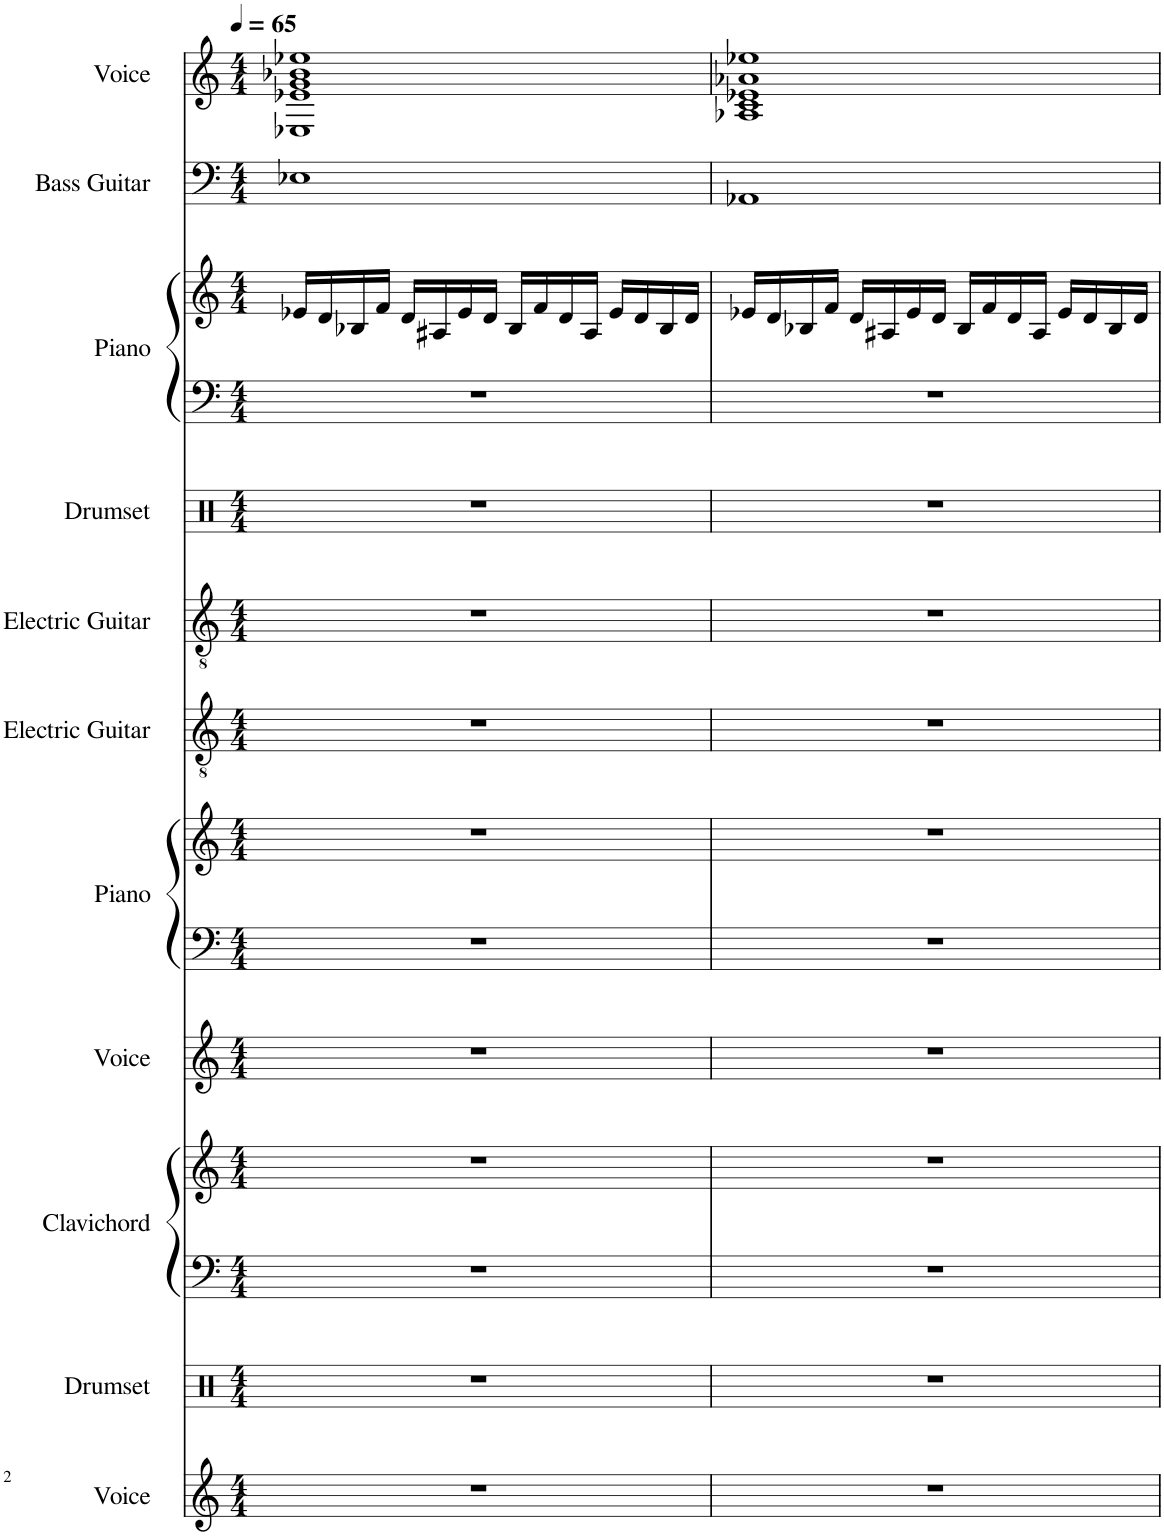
**kern	**kern	**kern	**kern	**kern	**kern	**kern	**kern	**kern	**kern	**kern	**kern	**kern	**kern
*part11	*part10	*part9	*part9	*part8	*part7	*part7	*part6	*part5	*part4	*part3	*part3	*part2	*part1
*staff14	*staff13	*staff12	*staff11	*staff10	*staff9	*staff8	*staff7	*staff6	*staff5	*staff4	*staff3	*staff2	*staff1
*I"Voice	*I"Drumset	*I"Clavichord	*	*I"Voice	*I"Piano	*	*I"Electric Guitar	*I"Electric Guitar	*I"Drumset	*I"Piano	*	*I"Bass Guitar	*I"Voice
*I'Vo.	*I'Drs.	*I'Cch.	*	*I'Vo.	*I'Pno.	*	*I'El. Guit.	*I'El. Guit.	*I'Drs.	*I'Pno.	*	*I'B. Guit.	*I'Vo.
*clefG2	*clefX	*clefF4	*clefG2	*clefG2	*clefF4	*clefG2	*clefGv2	*clefGv2	*clefX	*clefF4	*clefG2	*clefF4	*clefG2
*	*	*	*	*	*	*	*	*	*	*	*	*Trd7c12	*
*k[]	*k[]	*k[]	*k[]	*k[]	*k[]	*k[]	*k[]	*k[]	*k[]	*k[]	*k[]	*k[]	*k[]
*M4/4	*M4/4	*M4/4	*M4/4	*M4/4	*M4/4	*M4/4	*M4/4	*M4/4	*M4/4	*M4/4	*M4/4	*M4/4	*M4/4
*MM65	*MM65	*MM65	*MM65	*MM65	*MM65	*MM65	*MM65	*MM65	*MM65	*MM65	*MM65	*MM65	*MM65
=1	=1	=1	=1	=1	=1	=1	=1	=1	=1	=1	=1	=1	=1
1r	1r	1r	1r	1r	1r	1r	1r	1r	1r	1r	16e-X/LL	1E-X	1E-X 1e-X 1g 1b-X 1ee-X
.	.	.	.	.	.	.	.	.	.	.	16d/	.	.
.	.	.	.	.	.	.	.	.	.	.	16B-X/	.	.
.	.	.	.	.	.	.	.	.	.	.	16f/JJ	.	.
.	.	.	.	.	.	.	.	.	.	.	16d/LL	.	.
.	.	.	.	.	.	.	.	.	.	.	16A#X/	.	.
.	.	.	.	.	.	.	.	.	.	.	16e-/	.	.
.	.	.	.	.	.	.	.	.	.	.	16d/JJ	.	.
.	.	.	.	.	.	.	.	.	.	.	16B-/LL	.	.
.	.	.	.	.	.	.	.	.	.	.	16f/	.	.
.	.	.	.	.	.	.	.	.	.	.	16d/	.	.
.	.	.	.	.	.	.	.	.	.	.	16A#/JJ	.	.
.	.	.	.	.	.	.	.	.	.	.	16e-/LL	.	.
.	.	.	.	.	.	.	.	.	.	.	16d/	.	.
.	.	.	.	.	.	.	.	.	.	.	16B-/	.	.
.	.	.	.	.	.	.	.	.	.	.	16d/JJ	.	.
=2	=2	=2	=2	=2	=2	=2	=2	=2	=2	=2	=2	=2	=2
1r	1r	1r	1r	1r	1r	1r	1r	1r	1r	1r	16e-X/LL	1AA-X	1A-X 1c 1e-X 1a-X 1ee-X
.	.	.	.	.	.	.	.	.	.	.	16d/	.	.
.	.	.	.	.	.	.	.	.	.	.	16B-X/	.	.
.	.	.	.	.	.	.	.	.	.	.	16f/JJ	.	.
.	.	.	.	.	.	.	.	.	.	.	16d/LL	.	.
.	.	.	.	.	.	.	.	.	.	.	16A#X/	.	.
.	.	.	.	.	.	.	.	.	.	.	16e-/	.	.
.	.	.	.	.	.	.	.	.	.	.	16d/JJ	.	.
.	.	.	.	.	.	.	.	.	.	.	16B-/LL	.	.
.	.	.	.	.	.	.	.	.	.	.	16f/	.	.
.	.	.	.	.	.	.	.	.	.	.	16d/	.	.
.	.	.	.	.	.	.	.	.	.	.	16A#/JJ	.	.
.	.	.	.	.	.	.	.	.	.	.	16e-/LL	.	.
.	.	.	.	.	.	.	.	.	.	.	16d/	.	.
.	.	.	.	.	.	.	.	.	.	.	16B-/	.	.
.	.	.	.	.	.	.	.	.	.	.	16d/JJ	.	.
=	=	=	=	=	=	=	=	=	=	=	=	=	=
*-	*-	*-	*-	*-	*-	*-	*-	*-	*-	*-	*-	*-	*-
